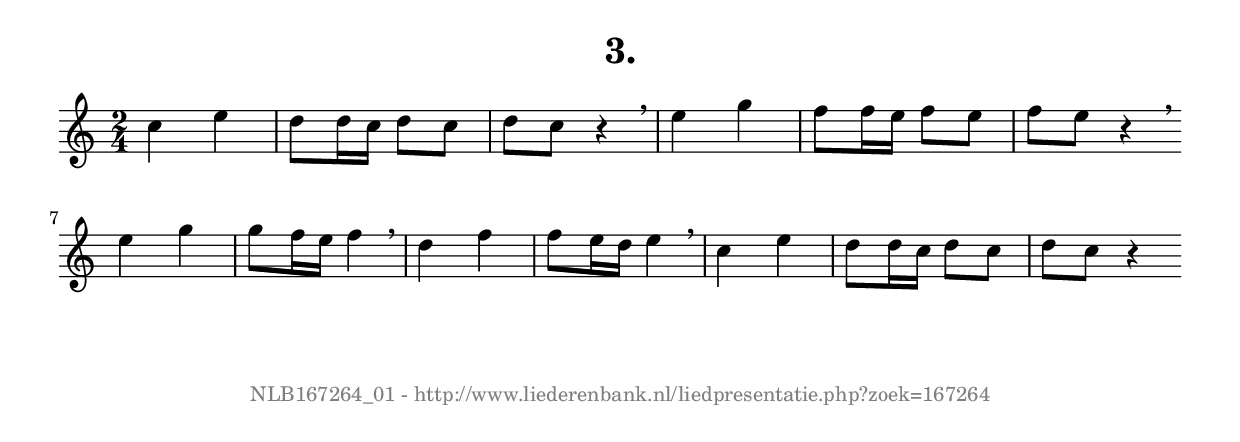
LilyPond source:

%
% produced by wce2krn 1.64 (7 June 2014)
%
\version"2.16"
#(append! paper-alist '(("long" . (cons (* 210 mm) (* 2000 mm)))))
#(set-default-paper-size "long")
sb = {\breathe}
mBreak = {\breathe }
bBreak = {\breathe }
x = {\once\override NoteHead #'style = #'cross }
gl=\glissando
itime={\override Staff.TimeSignature #'stencil = ##f }
ficta = {\once\set suggestAccidentals = ##t}
fine = {\once\override Score.RehearsalMark #'self-alignment-X = #1 \mark \markup {\italic{Fine}}}
dc = {\once\override Score.RehearsalMark #'self-alignment-X = #1 \mark \markup {\italic{D.C.}}}
dcf = {\once\override Score.RehearsalMark #'self-alignment-X = #1 \mark \markup {\italic{D.C. al Fine}}}
dcc = {\once\override Score.RehearsalMark #'self-alignment-X = #1 \mark \markup {\italic{D.C. al Coda}}}
ds = {\once\override Score.RehearsalMark #'self-alignment-X = #1 \mark \markup {\italic{D.S.}}}
dsf = {\once\override Score.RehearsalMark #'self-alignment-X = #1 \mark \markup {\italic{D.S. al Fine}}}
dsc = {\once\override Score.RehearsalMark #'self-alignment-X = #1 \mark \markup {\italic{D.S. al Coda}}}
pv = {\set Score.repeatCommands = #'((volta "1"))}
sv = {\set Score.repeatCommands = #'((volta "2"))}
tv = {\set Score.repeatCommands = #'((volta "3"))}
qv = {\set Score.repeatCommands = #'((volta "4"))}
xv = {\set Score.repeatCommands = #'((volta #f))}
\header{ tagline = ""
title = "3."
}
\score {{
\key c \major
\relative g'
{
\set melismaBusyProperties = #'()
\time 2/4
\tempo 4=120
\override Score.MetronomeMark #'transparent = ##t
\override Score.RehearsalMark #'break-visibility = #(vector #t #t #f)
c4 e d8 d16 c d8 c d c r4 \sb e g f8 f16 e f8 e f e r4 \bar ":|:" \bBreak
e4 g g8 f16 e f4 \sb d f f8 e16 d e4 \sb c e d8 d16 c d8 c d c r4 \bar ":|"
 }}
 \midi { }
 \layout {
            indent = 0.0\cm
}
}
\markup { \vspace #0 } \markup { \with-color #grey \fill-line { \center-column { \smaller "NLB167264_01 - http://www.liederenbank.nl/liedpresentatie.php?zoek=167264" } } }
